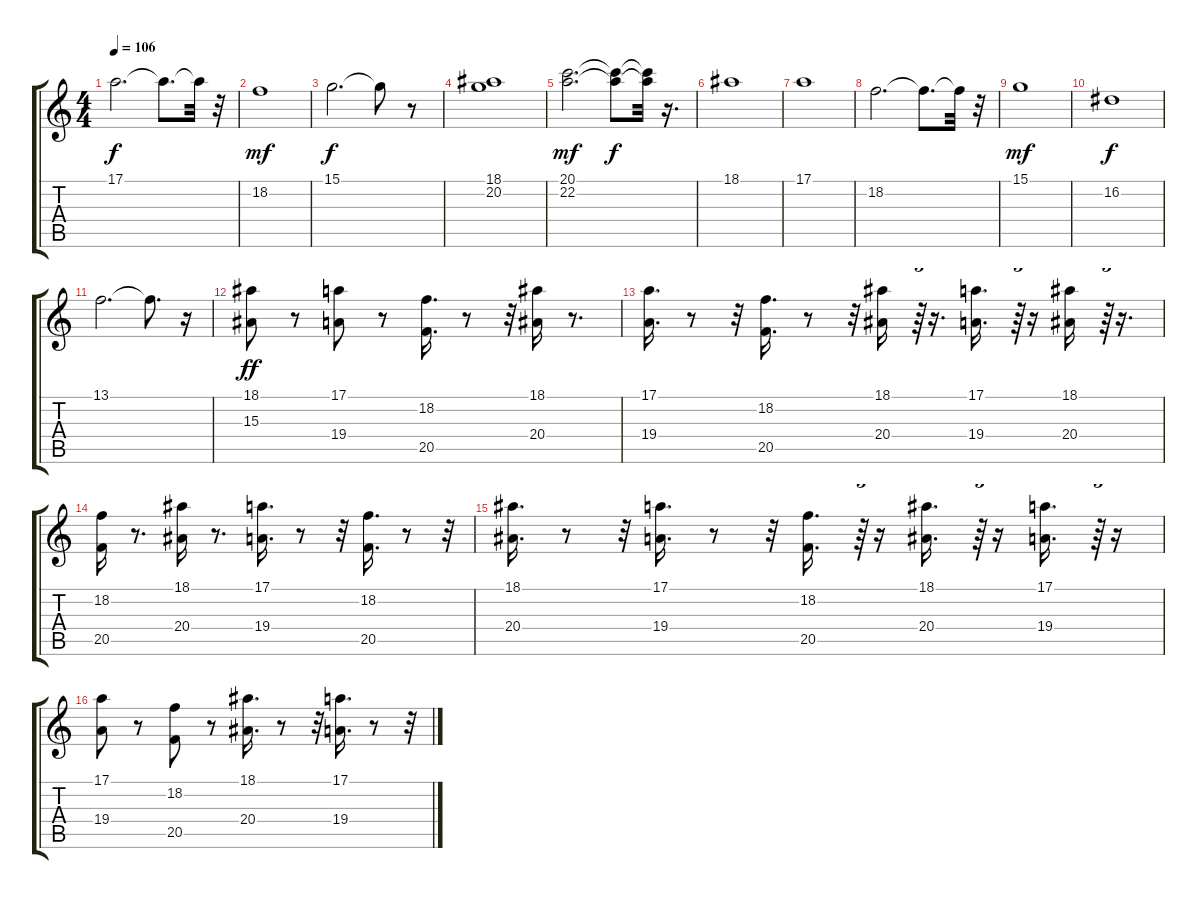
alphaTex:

\track "" {instrument choiraahs}
\staff {score tabs}
\tuning (E4 B3 G3 D3 A2 E2) {hide}
\ts (4 4)
\tempo 106
\clef g2
\ks c
17.1.2{d dy f} 17.1{t}.8{d} 17.1{t}.32 r.32 |
18.2.1{dy mf} |
15.1.2{d dy f} 15.1{t}.8 r.8 |
(18.1 20.2).1 |
(20.1 22.2).2{d dy mf} (20.1{t} 22.2{t}).8{dy f} (20.1{t} 22.2{t}).32 r.16{d} |
18.1.1 |
17.1.1 |
18.2.2{d} 18.2{t}.8{d} 18.2{t}.32 r.32 |
15.1.1{dy mf} |
16.2.1{dy f} |
13.1.2{d} 13.1{t}.8{d} r.16 |
(18.1 15.3).8{dy ff} r.8 (17.1 19.4).8 r.8 (18.2 20.5).16{d} r.8 r.32 (18.1 20.4).16 r.8{d} |
(17.1 19.4).16{d} r.8 r.32 (18.2 20.5).16{d} r.8 r.32 (18.1 20.4).16 r.64{tu (3 2)} r.16{d} (17.1 19.4).16{d} r.64{tu (3 2)} r.16 (18.1 20.4).16 r.64{tu (3 2)} r.16{d} |
(18.2 20.5).16 r.8{d} (18.1 20.4).16 r.8{d} (17.1 19.4).16{d} r.8 r.32 (18.2 20.5).16{d} r.8 r.32 |
(18.1 20.4).16{d} r.8 r.32 (17.1 19.4).16{d} r.8 r.32 (18.2 20.5).16{d} r.64{tu (3 2)} r.16 (18.1 20.4).16{d} r.64{tu (3 2)} r.16 (17.1 19.4).16{d} r.64{tu (3 2)} r.16 |
(17.1 19.4).8 r.8 (18.2 20.5).8 r.8 (18.1 20.4).16{d} r.8 r.32 (17.1 19.4).16{d} r.8 r.32
